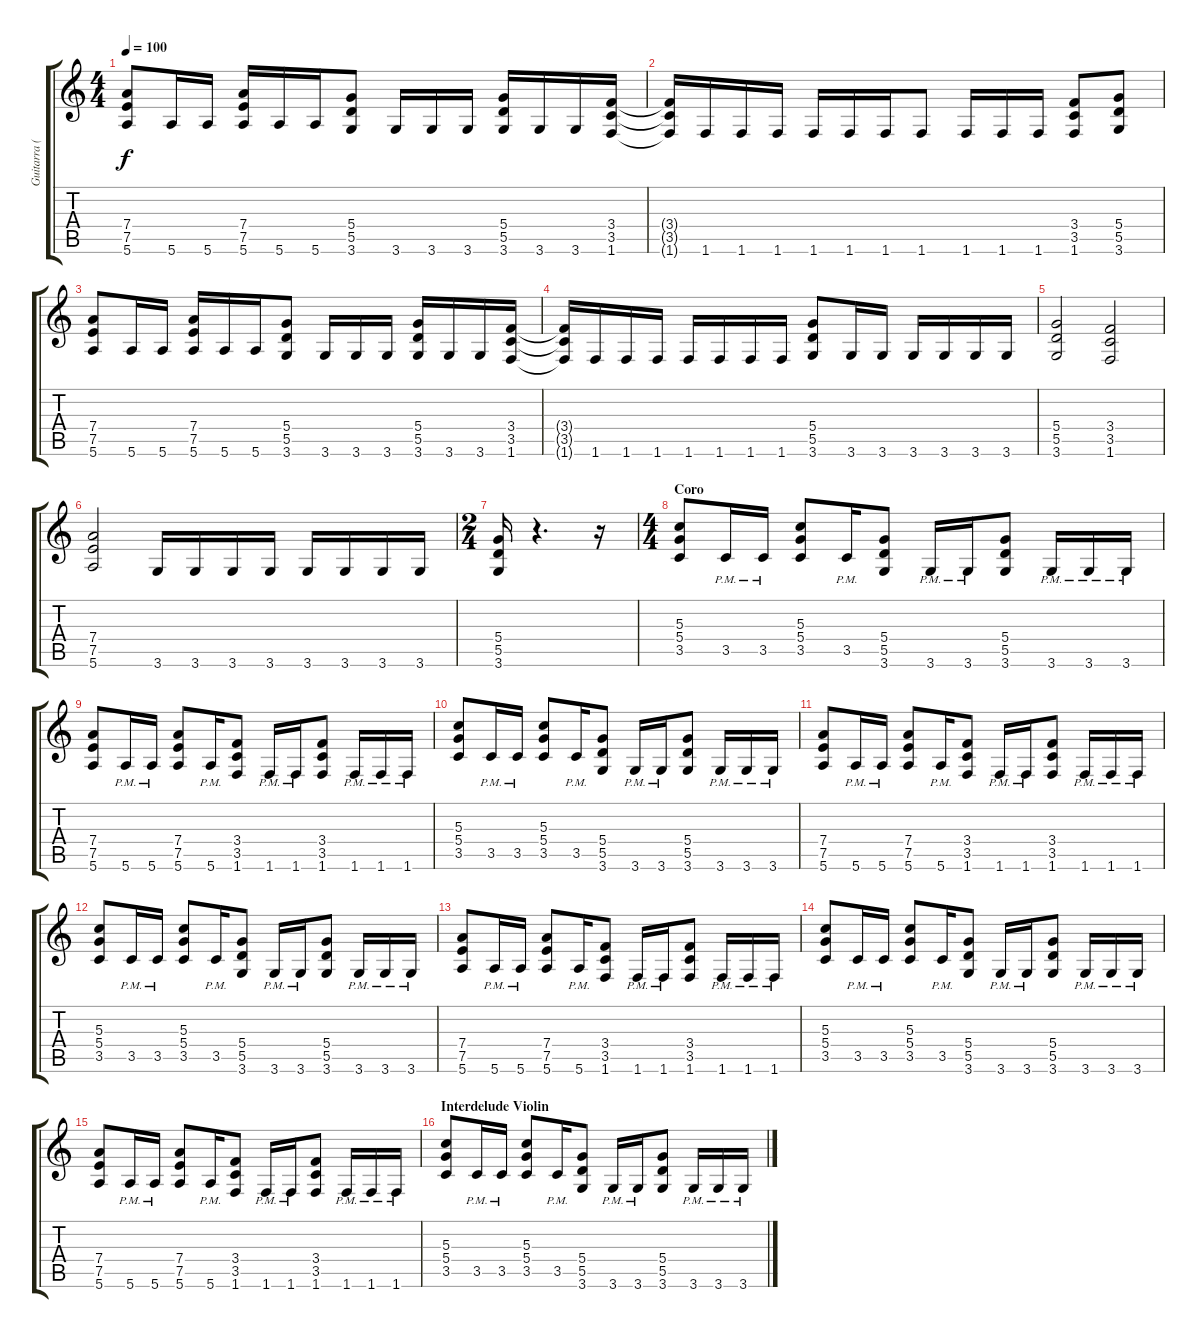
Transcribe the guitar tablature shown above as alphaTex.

\track ("Guitarra (Ritmica)" "Guitarra (") {instrument acousticguitarsteel}
\staff {score tabs}
\tuning (E4 B3 G3 D3 A2 E2) {hide}
\ts (4 4)
\tempo 100
\clef g2
\ks c
(7.4 7.5 5.6).8{dy f} 5.6.16 5.6.16 (7.4 7.5 5.6).16 5.6.16 5.6.16 (5.4 5.5 3.6).8 3.6.16 3.6.16 3.6.16 (5.4 5.5 3.6).16 3.6.16 3.6.16 (3.4 3.5 1.6).16 |
(3.4{t} 3.5{t} 1.6{t}).16 1.6.16 1.6.16 1.6.16 1.6.16 1.6.16 1.6.16 1.6.8 1.6.16 1.6.16 1.6.16 (3.4 3.5 1.6).8 (5.4 5.5 3.6).8 |
(7.4 7.5 5.6).8 5.6.16 5.6.16 (7.4 7.5 5.6).16 5.6.16 5.6.16 (5.4 5.5 3.6).8 3.6.16 3.6.16 3.6.16 (5.4 5.5 3.6).16 3.6.16 3.6.16 (3.4 3.5 1.6).16 |
(3.4{t} 3.5{t} 1.6{t}).16 1.6.16 1.6.16 1.6.16 1.6.16 1.6.16 1.6.16 1.6.16 (5.4 5.5 3.6).8 3.6.16 3.6.16 3.6.16 3.6.16 3.6.16 3.6.16 |
(5.4 5.5 3.6).2 (3.4 3.5 1.6).2 |
(7.4 7.5 5.6).2 3.6.16 3.6.16 3.6.16 3.6.16 3.6.16 3.6.16 3.6.16 3.6.16 |
\ts (2 4)
(5.4 5.5 3.6).16 r.4{d} r.16 |
\ts (4 4)
\section ("" "Coro")
(5.3 5.4 3.5).8 3.5{pm}.16 3.5{pm}.16 (5.3 5.4 3.5).8 3.5{pm}.16 (5.4 5.5 3.6).8 3.6{pm}.16 3.6{pm}.16 (5.4 5.5 3.6).8 3.6{pm}.16 3.6{pm}.16 3.6{pm}.16 |
(7.4 7.5 5.6).8 5.6{pm}.16 5.6{pm}.16 (7.4 7.5 5.6).8 5.6{pm}.16 (3.4 3.5 1.6).8 1.6{pm}.16 1.6{pm}.16 (3.4 3.5 1.6).8 1.6{pm}.16 1.6{pm}.16 1.6{pm}.16 |
(5.3 5.4 3.5).8 3.5{pm}.16 3.5{pm}.16 (5.3 5.4 3.5).8 3.5{pm}.16 (5.4 5.5 3.6).8 3.6{pm}.16 3.6{pm}.16 (5.4 5.5 3.6).8 3.6{pm}.16 3.6{pm}.16 3.6{pm}.16 |
(7.4 7.5 5.6).8 5.6{pm}.16 5.6{pm}.16 (7.4 7.5 5.6).8 5.6{pm}.16 (3.4 3.5 1.6).8 1.6{pm}.16 1.6{pm}.16 (3.4 3.5 1.6).8 1.6{pm}.16 1.6{pm}.16 1.6{pm}.16 |
(5.3 5.4 3.5).8 3.5{pm}.16 3.5{pm}.16 (5.3 5.4 3.5).8 3.5{pm}.16 (5.4 5.5 3.6).8 3.6{pm}.16 3.6{pm}.16 (5.4 5.5 3.6).8 3.6{pm}.16 3.6{pm}.16 3.6{pm}.16 |
(7.4 7.5 5.6).8 5.6{pm}.16 5.6{pm}.16 (7.4 7.5 5.6).8 5.6{pm}.16 (3.4 3.5 1.6).8 1.6{pm}.16 1.6{pm}.16 (3.4 3.5 1.6).8 1.6{pm}.16 1.6{pm}.16 1.6{pm}.16 |
(5.3 5.4 3.5).8 3.5{pm}.16 3.5{pm}.16 (5.3 5.4 3.5).8 3.5{pm}.16 (5.4 5.5 3.6).8 3.6{pm}.16 3.6{pm}.16 (5.4 5.5 3.6).8 3.6{pm}.16 3.6{pm}.16 3.6{pm}.16 |
(7.4 7.5 5.6).8 5.6{pm}.16 5.6{pm}.16 (7.4 7.5 5.6).8 5.6{pm}.16 (3.4 3.5 1.6).8 1.6{pm}.16 1.6{pm}.16 (3.4 3.5 1.6).8 1.6{pm}.16 1.6{pm}.16 1.6{pm}.16 |
\section ("" "Interdelude Violin")
(5.3 5.4 3.5).8 3.5{pm}.16 3.5{pm}.16 (5.3 5.4 3.5).8 3.5{pm}.16 (5.4 5.5 3.6).8 3.6{pm}.16 3.6{pm}.16 (5.4 5.5 3.6).8 3.6{pm}.16 3.6{pm}.16 3.6{pm}.16
